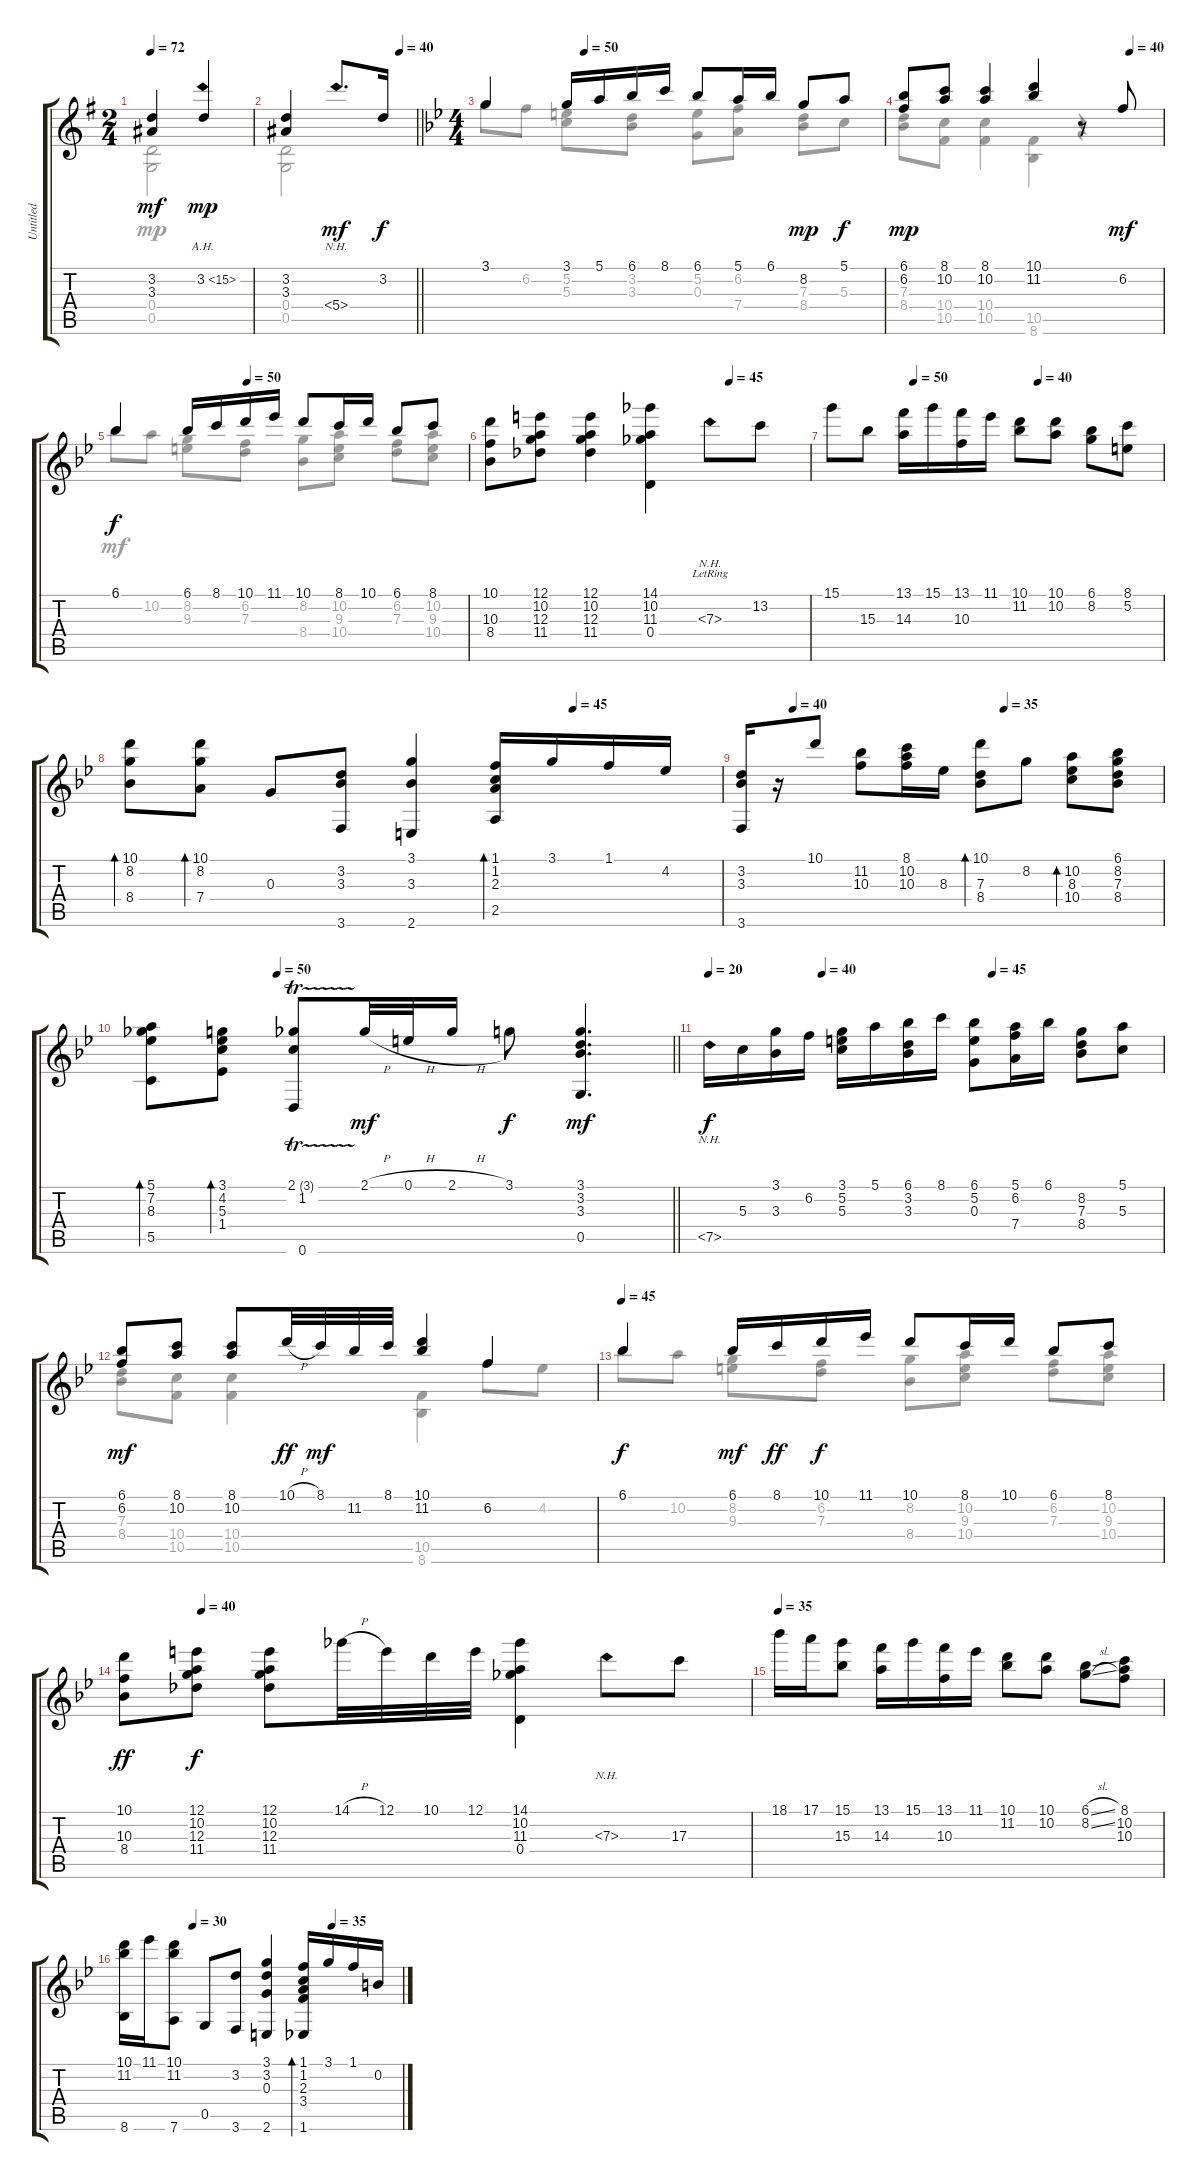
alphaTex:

\track ("Untitled" "Untitled") {instrument acousticguitarnylon}
\staff {score tabs}
\tuning (E4 B3 G3 D3 G2 D2) {hide}
\voice
\ts (2 4)
\tempo 72
\clef g2
\ks g
(3.2 3.3).4{dy mf} 3.2{ah 12}.4{dy mp} |
\tempo (40 0.875)
\barLineRight lightlight
(3.2 3.3).4 5.4{nh}.8{d dy mf} 3.2.16{dy f} |
\ts (4 4)
\tempo (50 0.25)
\ks bb
3.1.4 3.1.16 5.1.16 6.1.16 8.1.16 6.1.8 5.1.16 6.1.16 8.2.8{dy mp} 5.1.8{dy f} |
\tempo (40 0.875)
(6.1 6.2).8{dy mp} (8.1 10.2).8 (8.1 10.2).4 (10.1 11.2).4 r.8 6.2.8{dy mf} |
\tempo (50 0.375)
6.1.4{dy f} 6.1.16 8.1.16 10.1.16 11.1.16 10.1.8 8.1.16 10.1.16 6.1.8 8.1.8 |
\tempo (45 0.75)
(10.1 10.3 8.4).8 (12.1 10.2 12.3 11.4).8 (12.1 10.2 12.3 11.4).4 (14.1 10.2 11.3 0.4).4 7.3{nh lr}.8 13.2.8 |
\tempo (50 0.25)
\tempo (40 0.625)
15.1.8 15.3.8 (13.1 14.3).16 15.1.16 (13.1 10.3).16 11.1.16 (10.1 11.2).8 (10.1 10.2).8 (6.1 8.2).8 (8.1 5.2).8 |
\tempo (45 0.75)
(10.1 8.2 8.4).8{bd 60} (10.1 8.2 7.4).8{bd 60} 0.3.8 (3.2 3.3 3.6).8 (3.1 3.3 2.6).4 (1.1 1.2 2.3 2.5).16{bd 60} 3.1.16 1.1.16 4.2.16 |
\tempo (40 0.125)
\tempo (35 0.625)
(3.2 3.3 3.6).16 r.16 10.1.8 (11.2 10.3).8 (8.1 10.2 10.3).16 8.3.16 (10.1 7.3 8.4).8{bd 120} 8.2.8 (10.2 8.3 10.4).8{bd 60} (6.1 8.2 7.3 8.4).8 |
\tempo (50 0.25)
\barLineRight lightlight
(5.1 7.2 8.3 5.5).8{bd 120} (3.1 4.2 5.3 1.4).8{bd 120} (2.1{tr (3 64)} 1.2 0.6).8 2.1{h}.32{dy mf} 0.1{h}.32 2.1{h}.16 3.1.8{dy f} (3.1 3.2 3.3 0.5).4{d dy mf} |
\tempo 20
\tempo (40 0.25)
\tempo (45 0.625)
7.5{nh}.16{dy f} 5.3.16 (3.1 3.3).16 6.2.16 (3.1 5.2 5.3).16 5.1.16 (6.1 3.2 3.3).16 8.1.16 (6.1 5.2 0.3).8 (5.1 6.2 7.4).16 6.1.16 (8.2 7.3 8.4).8 (5.1 5.3).8 |
(6.1 6.2).8{dy mf} (8.1 10.2).8 (8.1 10.2).8 10.1{h}.32{dy ff} 8.1.32{dy mf} 11.2.32 8.1.32 (10.1 11.2).4 6.2.4 |
\tempo 45
6.1.4{dy f} 6.1.16{dy mf} 8.1.16{dy ff} 10.1.16{dy f} 11.1.16 10.1.8 8.1.16 10.1.16 6.1.8 8.1.8 |
\tempo (40 0.125)
(10.1 10.3 8.4).8{dy ff} (12.1 10.2 12.3 11.4).8{dy f} (12.1 10.2 12.3 11.4).8 14.1{h}.32 12.1.32 10.1.32 12.1.32 (14.1 10.2 11.3 0.4).4 7.3{nh}.8 17.3.8 |
\tempo 35
18.1.16 17.1.16 (15.1 15.3).8 (13.1 14.3).16 15.1.16 (13.1 10.3).16 11.1.16 (10.1 11.2).8 (10.1 10.2).8 (6.1{sl} 8.2{sl}).8 (8.1 10.2 10.3).8 |
\tempo (30 0.25)
\tempo (35 0.75)
(10.1 11.2 8.6).16 11.1.16 (10.1 11.2 7.6).8 0.5.8 (3.2 3.6).8 (3.1 3.2 0.3 2.6).4 (1.1 1.2 2.3 3.4 1.6).16{bd 60} 3.1.16 1.1.16 0.2.16
\voice
\clef g2
\ottava regular
\simile none
\ks g
(0.4 0.5).2{dy mp} |
\barLineRight lightlight
(0.4 0.5).2 |
\ks bb
3.1.8 6.2.8 (5.2 5.3).8 (3.2 3.3).8 (5.2 0.3).8 (6.2 7.4).8 (7.3 8.4).8 5.3.8 |
(7.3 8.4).8 (10.4 10.5).8 (10.4 10.5).4 (10.5 8.6).4 r.4 |
6.1.8{dy mf} 10.2.8 (8.2 9.3).8 (6.2 7.3).8 (8.2 8.4).8 (10.2 9.3 10.4).8 (6.2 7.3).8 (10.2 9.3 10.4).8 |
|
|
|
|
\barLineRight lightlight
|
|
(7.3 8.4).8 (10.4 10.5).8 (10.4 10.5).4 (10.5 8.6).4 6.2.8 4.2.8 |
6.1.8 10.2.8 (8.2 9.3).8 (6.2 7.3).8 (8.2 8.4).8 (10.2 9.3 10.4).8 (6.2 7.3).8 (10.2 9.3 10.4).8 |
|
|
